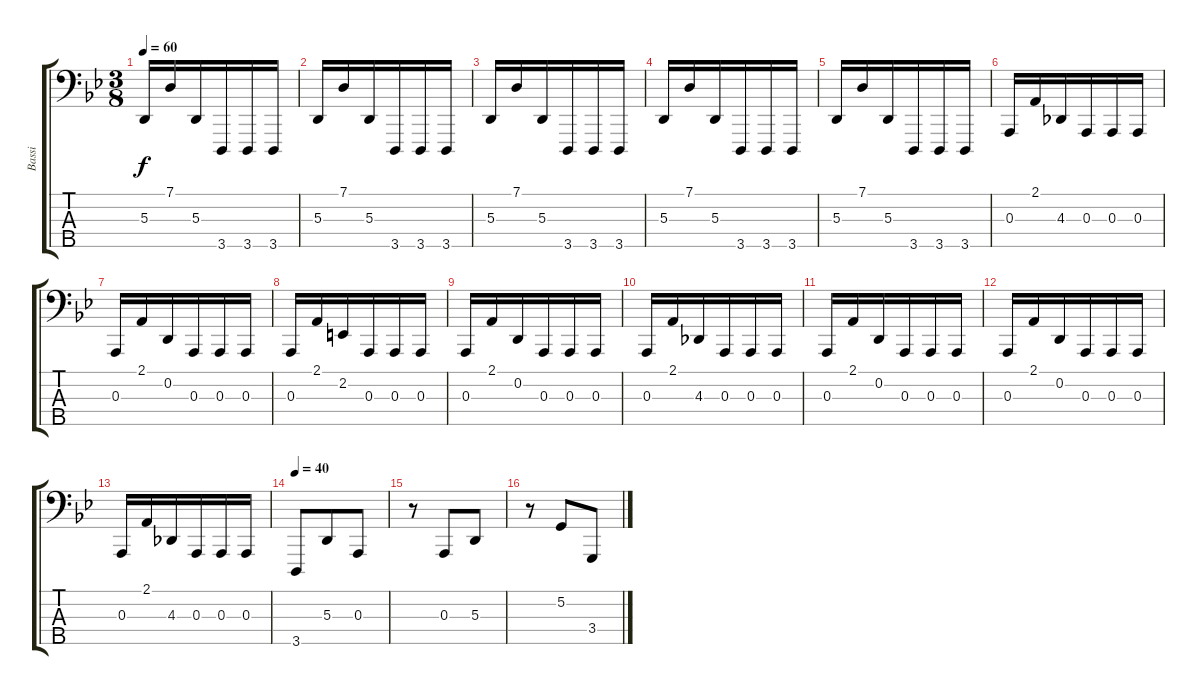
\track ("Bassi" "Bassi") {instrument cello}
\staff {score tabs}
\tuning (G2 D2 A1 E1 B0) {hide}
\ts (3 8)
\tempo 60
\clef f4
\ks bb
5.3.16{dy f} 7.1.16 5.3.16 3.5.16 3.5.16 3.5.16 |
5.3.16 7.1.16 5.3.16 3.5.16 3.5.16 3.5.16 |
5.3.16 7.1.16 5.3.16 3.5.16 3.5.16 3.5.16 |
5.3.16 7.1.16 5.3.16 3.5.16 3.5.16 3.5.16 |
5.3.16 7.1.16 5.3.16 3.5.16 3.5.16 3.5.16 |
0.3.16 2.1.16 4.3.16 0.3.16 0.3.16 0.3.16 |
0.3.16 2.1.16 0.2.16 0.3.16 0.3.16 0.3.16 |
0.3.16 2.1.16 2.2.16 0.3.16 0.3.16 0.3.16 |
0.3.16 2.1.16 0.2.16 0.3.16 0.3.16 0.3.16 |
0.3.16 2.1.16 4.3.16 0.3.16 0.3.16 0.3.16 |
0.3.16 2.1.16 0.2.16 0.3.16 0.3.16 0.3.16 |
0.3.16 2.1.16 0.2.16 0.3.16 0.3.16 0.3.16 |
0.3.16 2.1.16 4.3.16 0.3.16 0.3.16 0.3.16 |
\tempo 40
3.5.8 5.3.8 0.3.8 |
r.8 0.3.8 5.3.8 |
r.8 5.2.8 3.4.8
